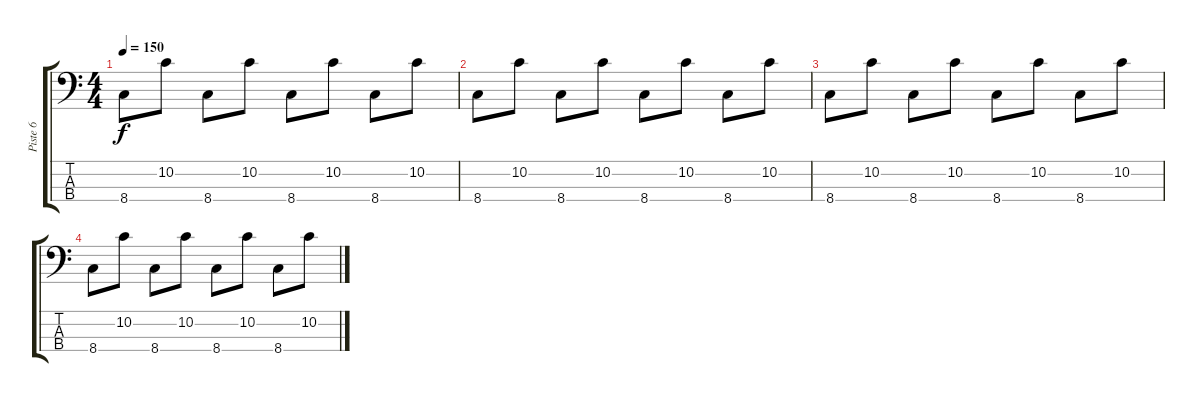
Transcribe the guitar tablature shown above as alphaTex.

\track ("Piste 6" "Piste 6") {instrument electricbassfinger}
\staff {score tabs}
\tuning (G2 D2 A1 E1) {hide}
\ts (4 4)
\tempo 150
\clef f4
\ks c
8.4.8{dy f} 10.2.8 8.4.8 10.2.8 8.4.8 10.2.8 8.4.8 10.2.8 |
8.4.8 10.2.8 8.4.8 10.2.8 8.4.8 10.2.8 8.4.8 10.2.8 |
8.4.8 10.2.8 8.4.8 10.2.8 8.4.8 10.2.8 8.4.8 10.2.8 |
8.4.8 10.2.8 8.4.8 10.2.8 8.4.8 10.2.8 8.4.8 10.2.8
